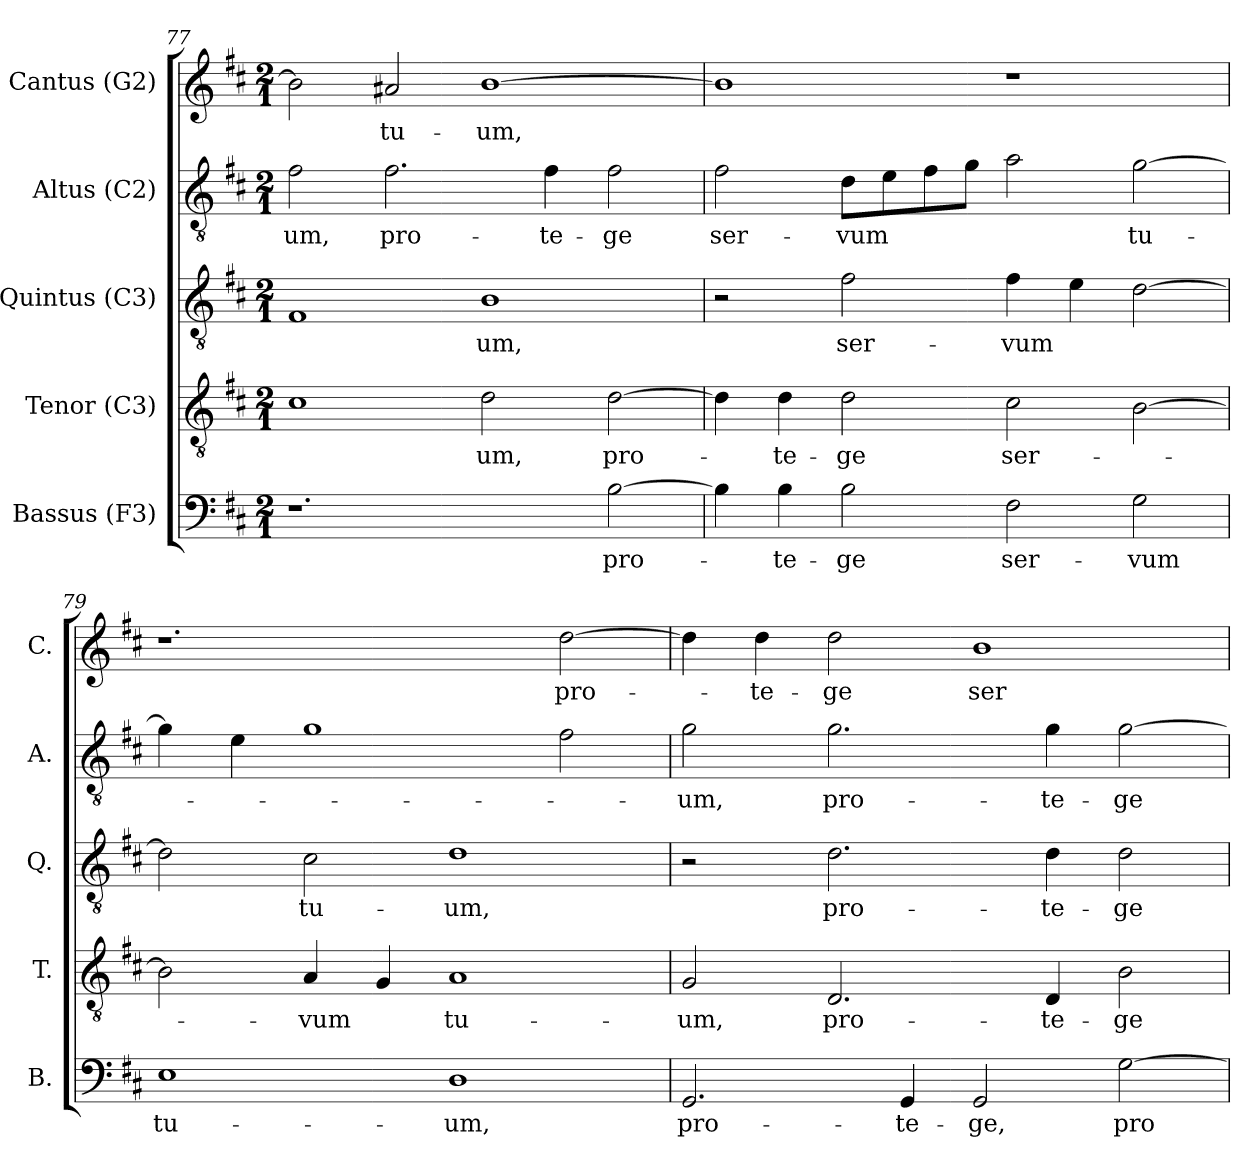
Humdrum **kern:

**kern	**text	**kern	**text	**kern	**text	**kern	**text	**kern	**text
*part5	*part5	*part4	*part4	*part3	*part3	*part2	*part2	*part1	*part1
*staff5	*staff5	*staff4	*staff4	*staff3	*staff3	*staff2	*staff2	*staff1	*staff1
*I"Bassus (F3)	*	*I"Tenor (C3)	*	*I"Quintus (C3)	*	*I"Altus (C2)	*	*I"Cantus (G2)	*
*I'B.	*	*I'T.	*	*I'Q.	*	*I'A.	*	*I'C.	*
*clefF4	*	*clefGv2	*	*clefGv2	*	*clefGv2	*	*clefG2	*
*	*	*	*	*ITrd7c12	*	*ITrd7c12	*	*	*
*k[f#c#]	*	*k[f#c#]	*	*k[f#c#]	*	*k[f#c#]	*	*k[f#c#]	*
*D:	*	*D:	*	*D:	*	*D:	*	*D:	*
*M2/1	*	*M2/1	*	*M2/1	*	*M2/1	*	*M2/1	*
=77	=77	=77	=77	=77	=77	=77	=77	=77	=77
!	!	!	!	!	!	!	!LO:LY:b:color=#000000	!	!
1.r	.	1c#i	.	1FF#i	.	2F#i\	-um,	2bi\]	.
!	!	!	!	!	!	!	!LO:LY:b:color=#000000	!	!
!	!	!	!	!	!	!	!	!	!LO:LY:b:color=#000000
.	.	.	.	.	.	2.F#i\	pro-	2a#i/	tu-
!	!	!	!LO:LY:b:color=#000000	!	!	!	!	!	!
!	!	!	!	!	!LO:LY:b:color=#000000	!	!	!	!
!	!	!	!	!	!	!	!	!	!LO:LY:b:color=#000000
.	.	2di\	-um,	1BBi	-um,	.	.	[1bi	-um,
!	!	!	!	!	!	!	!LO:LY:b:color=#000000	!	!
.	.	.	.	.	.	4F#i\	-te-	.	.
!	!LO:LY:b:color=#000000	!	!	!	!	!	!	!	!
!	!	!	!LO:LY:b:color=#000000	!	!	!	!	!	!
!	!	!	!	!	!	!	!LO:LY:b:color=#000000	!	!
[2Bi\	pro-	[2di\	pro-	.	.	2F#i\	-ge	.	.
!!LO:LB:g=z
=78	=78	=78	=78	=78	=78	=78	=78	=78	=78
!	!	!	!	!	!	!	!LO:LY:b:color=#000000	!	!
4Bi\]	.	4di\]	.	2r	.	2F#i\	ser-	1bi]	.
!	!LO:LY:b:color=#000000	!	!	!	!	!	!	!	!
!	!	!	!LO:LY:b:color=#000000	!	!	!	!	!	!
4Bi\	-te-	4di\	-te-	.	.	.	.	.	.
!	!LO:LY:b:color=#000000	!	!	!	!	!	!	!	!
!	!	!	!LO:LY:b:color=#000000	!	!	!	!	!	!
!	!	!	!	!	!LO:LY:b:color=#000000	!	!	!	!
!	!	!	!	!	!	!	!LO:LY:b:color=#000000	!	!
2Bi\	-ge	2di\	-ge	2F#i\	ser-	8Di\L	-vum	.	.
.	.	.	.	.	.	8Ei\	.	.	.
.	.	.	.	.	.	8F#i\	.	.	.
.	.	.	.	.	.	8Gi\J	.	.	.
!	!LO:LY:b:color=#000000	!	!	!	!	!	!	!	!
!	!	!	!LO:LY:b:color=#000000	!	!	!	!	!	!
!	!	!	!	!	!LO:LY:b:color=#000000	!	!	!	!
2F#i\	ser-	2c#i\	ser-	4F#i\	-vum	2Ai\	.	1r	.
.	.	.	.	4Ei\	.	.	.	.	.
!	!LO:LY:b:color=#000000	!	!	!	!	!	!	!	!
!	!	!	!	!	!	!	!LO:LY:b:color=#000000	!	!
2Gi\	-vum	[2Bi\	.	[2Di\	.	[2Gi\	tu-	.	.
=79	=79	=79	=79	=79	=79	=79	=79	=79	=79
!	!LO:LY:b:color=#000000	!	!	!	!	!	!	!	!
1Ei	tu-	2Bi\]	.	2Di\]	.	4Gi\]	.	1.r	.
.	.	.	.	.	.	4Ei\	.	.	.
!	!	!	!LO:LY:b:color=#000000	!	!	!	!	!	!
!	!	!	!	!	!LO:LY:b:color=#000000	!	!	!	!
.	.	4Ai/	-vum	2C#i\	tu-	1Gi	.	.	.
.	.	4Gi/	.	.	.	.	.	.	.
!	!LO:LY:b:color=#000000	!	!	!	!	!	!	!	!
!	!	!	!LO:LY:b:color=#000000	!	!	!	!	!	!
!	!	!	!	!	!LO:LY:b:color=#000000	!	!	!	!
1Di	-um,	1Ai	tu-	1Di	-um,	.	.	.	.
!	!	!	!	!	!	!	!	!	!LO:LY:b:color=#000000
.	.	.	.	.	.	2F#i\	.	[2ddi\	pro-
=80	=80	=80	=80	=80	=80	=80	=80	=80	=80
!	!LO:LY:b:color=#000000	!	!	!	!	!	!	!	!
!	!	!	!LO:LY:b:color=#000000	!	!	!	!	!	!
!	!	!	!	!	!	!	!LO:LY:b:color=#000000	!	!
2.GGi/	pro-	2Gi/	-um,	2r	.	2Gi\	-um,	4ddi\]	.
!	!	!	!	!	!	!	!	!	!LO:LY:b:color=#000000
.	.	.	.	.	.	.	.	4ddi\	-te-
!	!	!	!LO:LY:b:color=#000000	!	!	!	!	!	!
!	!	!	!	!	!LO:LY:b:color=#000000	!	!	!	!
!	!	!	!	!	!	!	!LO:LY:b:color=#000000	!	!
!	!	!	!	!	!	!	!	!	!LO:LY:b:color=#000000
.	.	2.Di/	pro-	2.Di\	pro-	2.Gi\	pro-	2ddi\	-ge
!	!LO:LY:b:color=#000000	!	!	!	!	!	!	!	!
4GGi/	-te-	.	.	.	.	.	.	.	.
!	!LO:LY:b:color=#000000	!	!	!	!	!	!	!	!
!	!	!	!	!	!	!	!	!	!LO:LY:b:color=#000000
2GGi/	-ge,	.	.	.	.	.	.	1bi	ser-
!	!	!	!LO:LY:b:color=#000000	!	!	!	!	!	!
!	!	!	!	!	!LO:LY:b:color=#000000	!	!	!	!
!	!	!	!	!	!	!	!LO:LY:b:color=#000000	!	!
.	.	4Di/	-te-	4Di\	-te-	4Gi\	-te-	.	.
!	!LO:LY:b:color=#000000	!	!	!	!	!	!	!	!
!	!	!	!LO:LY:b:color=#000000	!	!	!	!	!	!
!	!	!	!	!	!LO:LY:b:color=#000000	!	!	!	!
!	!	!	!	!	!	!	!LO:LY:b:color=#000000	!	!
[2Gi\	pro-	2Bi\	-ge	2Di\	-ge	[2Gi\	-ge	.	.
=	=	=	=	=	=	=	=	=	=
*-	*-	*-	*-	*-	*-	*-	*-	*-	*-
